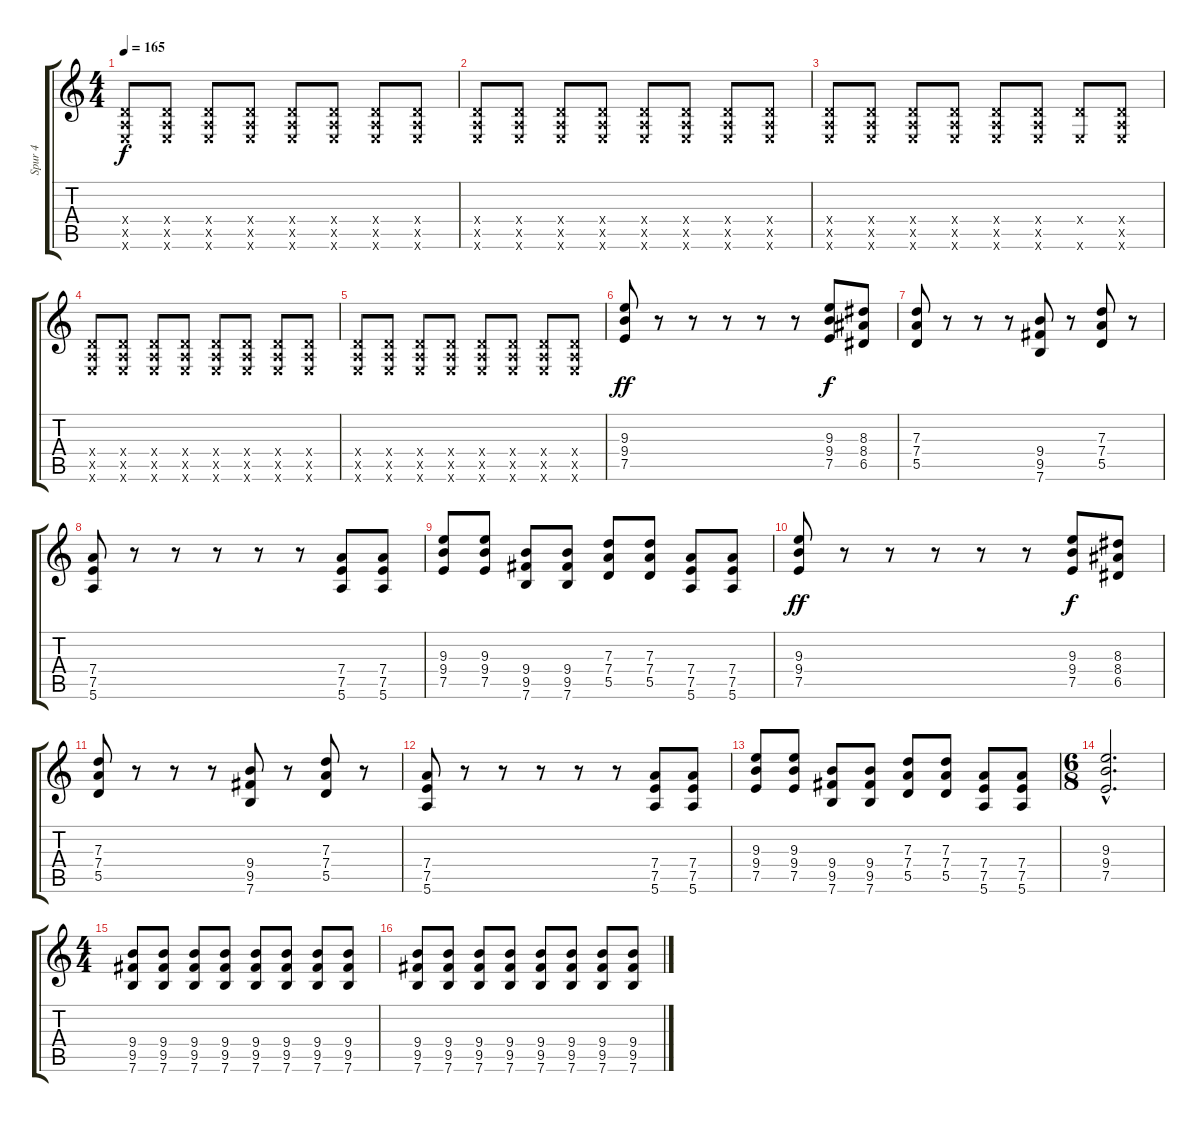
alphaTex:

\track ("Spur 4" "Spur 4") {instrument electricguitarclean}
\staff {score tabs}
\tuning (E4 B3 G3 D3 A2 E2) {hide}
\ts (4 4)
\tempo 165
\clef g2
\ks c
(0.4{x} 0.5{x} 0.6{x}).8{dy f} (0.4{x} 0.5{x} 0.6{x}).8 (0.4{x} 0.5{x} 0.6{x}).8 (0.4{x} 0.5{x} 0.6{x}).8 (0.4{x} 0.5{x} 0.6{x}).8 (0.4{x} 0.5{x} 0.6{x}).8 (0.4{x} 0.5{x} 0.6{x}).8 (0.4{x} 0.5{x} 0.6{x}).8 |
(0.4{x} 0.5{x} 0.6{x}).8 (0.4{x} 0.5{x} 0.6{x}).8 (0.4{x} 0.5{x} 0.6{x}).8 (0.4{x} 0.5{x} 0.6{x}).8 (0.4{x} 0.5{x} 0.6{x}).8 (0.4{x} 0.5{x} 0.6{x}).8 (0.4{x} 0.5{x} 0.6{x}).8 (0.4{x} 0.5{x} 0.6{x}).8 |
(0.4{x} 0.5{x} 0.6{x}).8 (0.4{x} 0.5{x} 0.6{x}).8 (0.4{x} 0.5{x} 0.6{x}).8 (0.4{x} 0.5{x} 0.6{x}).8 (0.4{x} 0.5{x} 0.6{x}).8 (0.4{x} 0.5{x} 0.6{x}).8 (0.4{x} 0.6{x}).8 (0.4{x} 0.5{x} 0.6{x}).8 |
(0.4{x} 0.5{x} 0.6{x}).8 (0.4{x} 0.5{x} 0.6{x}).8 (0.4{x} 0.5{x} 0.6{x}).8 (0.4{x} 0.5{x} 0.6{x}).8 (0.4{x} 0.5{x} 0.6{x}).8 (0.4{x} 0.5{x} 0.6{x}).8 (0.4{x} 0.5{x} 0.6{x}).8 (0.4{x} 0.5{x} 0.6{x}).8 |
(0.4{x} 0.5{x} 0.6{x}).8 (0.4{x} 0.5{x} 0.6{x}).8 (0.4{x} 0.5{x} 0.6{x}).8 (0.4{x} 0.5{x} 0.6{x}).8 (0.4{x} 0.5{x} 0.6{x}).8 (0.4{x} 0.5{x} 0.6{x}).8 (0.4{x} 0.5{x} 0.6{x}).8 (0.4{x} 0.5{x} 0.6{x}).8 |
(9.3 9.4 7.5).8{dy ff} r.8 r.8 r.8 r.8 r.8 (9.3 9.4 7.5).8{dy f} (8.3 8.4 6.5).8 |
(7.3 7.4 5.5).8 r.8 r.8 r.8 (9.4 9.5 7.6).8 r.8 (7.3 7.4 5.5).8 r.8 |
(7.4 7.5 5.6).8 r.8 r.8 r.8 r.8 r.8 (7.4 7.5 5.6).8 (7.4 7.5 5.6).8 |
(9.3 9.4 7.5).8 (9.3 9.4 7.5).8 (9.4 9.5 7.6).8 (9.4 9.5 7.6).8 (7.3 7.4 5.5).8 (7.3 7.4 5.5).8 (7.4 7.5 5.6).8 (7.4 7.5 5.6).8 |
(9.3 9.4 7.5).8{dy ff} r.8 r.8 r.8 r.8 r.8 (9.3 9.4 7.5).8{dy f} (8.3 8.4 6.5).8 |
(7.3 7.4 5.5).8 r.8 r.8 r.8 (9.4 9.5 7.6).8 r.8 (7.3 7.4 5.5).8 r.8 |
(7.4 7.5 5.6).8 r.8 r.8 r.8 r.8 r.8 (7.4 7.5 5.6).8 (7.4 7.5 5.6).8 |
(9.3 9.4 7.5).8 (9.3 9.4 7.5).8 (9.4 9.5 7.6).8 (9.4 9.5 7.6).8 (7.3 7.4 5.5).8 (7.3 7.4 5.5).8 (7.4 7.5 5.6).8 (7.4 7.5 5.6).8 |
\ts (6 8)
(9.3{hac} 9.4{hac} 7.5{hac}).2{d} |
\ts (4 4)
(9.4 9.5 7.6).8 (9.4 9.5 7.6).8 (9.4 9.5 7.6).8 (9.4 9.5 7.6).8 (9.4 9.5 7.6).8 (9.4 9.5 7.6).8 (9.4 9.5 7.6).8 (9.4 9.5 7.6).8 |
(9.4 9.5 7.6).8 (9.4 9.5 7.6).8 (9.4 9.5 7.6).8 (9.4 9.5 7.6).8 (9.4 9.5 7.6).8 (9.4 9.5 7.6).8 (9.4 9.5 7.6).8 (9.4 9.5 7.6).8
